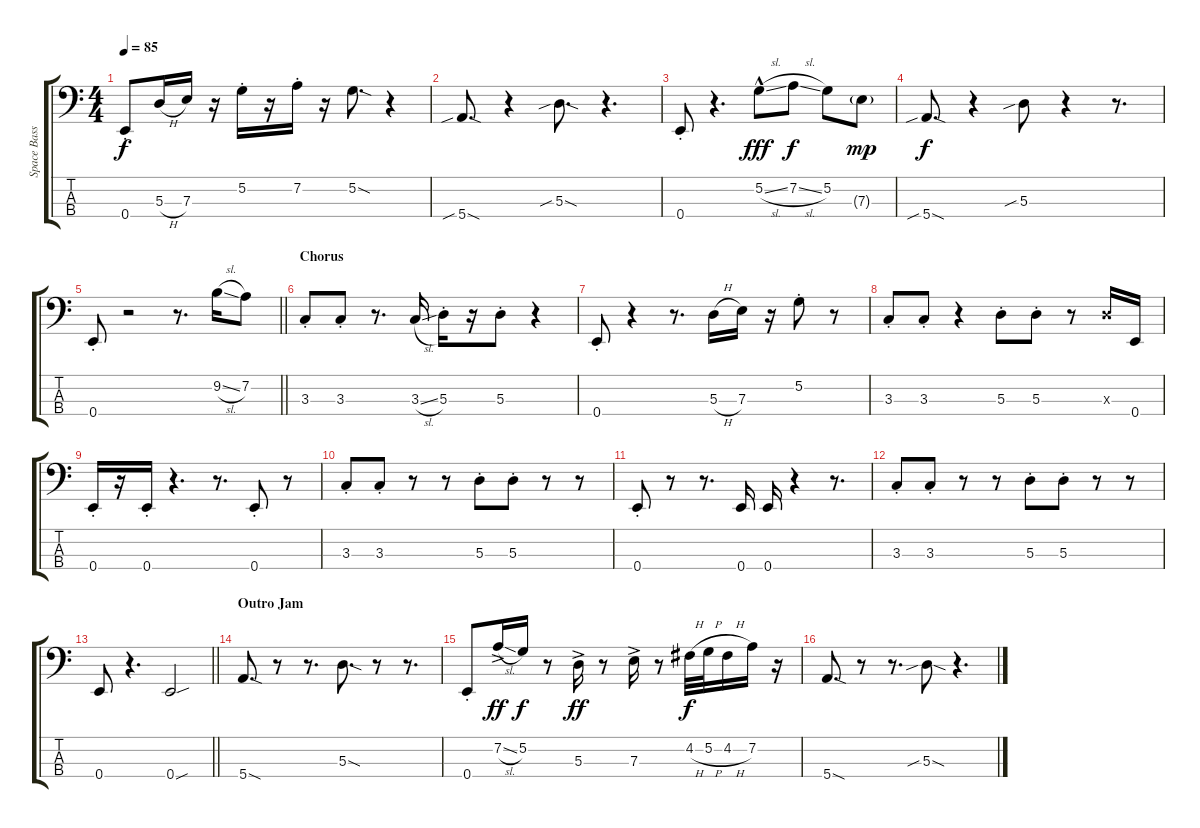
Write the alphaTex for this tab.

\track ("Space Bass" "Space Bass") {instrument slapbass2}
\staff {score tabs}
\tuning (G2 D2 A1 E1) {hide}
\ts (4 4)
\tempo 85
\clef f4
\ks c
0.4{st}.8{dy f} 5.3{h}.16 7.3.16 r.16 5.2{st}.16 r.16 7.2{st}.16 r.16 5.2{sod}.8{d} r.4 |
5.4{sib sod}.8{d} r.4 5.3{sib sod}.8{d} r.4{d} |
0.4{st}.8 r.4{d} 5.2{sl hac}.8{dy fff} 7.2{sl}.8{dy f} 5.2.8 7.3{g}.8{dy mp} |
5.4{sib sod}.8{d dy f} r.4 5.3{sib}.8 r.4 r.8{d} |
\barLineRight lightlight
0.4{st}.8 r.2 r.8{d} 9.2{sl}.16 7.2.8 |
\section ("" "Chorus")
3.3{st}.8 3.3{st}.8 r.8{d} 3.3{sl}.16 5.3{st}.16 r.16 5.3{st}.8 r.4 |
0.4{st}.8 r.4 r.8{d} 5.3{h}.16 7.3.16 r.16 5.2{st}.8 r.8 |
3.3{st}.8 3.3{st}.8 r.4 5.3{st}.8 5.3{st}.8 r.8 5.3{x}.16 0.4.16 |
0.4{st}.16 r.16 0.4{st}.16 r.4{d} r.8{d} 0.4{st}.8 r.8 |
3.3{st}.8 3.3{st}.8 r.8 r.8 5.3{st}.8 5.3{st}.8 r.8 r.8 |
0.4{st}.8 r.8 r.8{d} 0.4.16 0.4.16 r.4 r.8{d} |
3.3{st}.8 3.3{st}.8 r.8 r.8 5.3{st}.8 5.3{st}.8 r.8 r.8 |
\barLineRight lightlight
0.4.8 r.4{d} 0.4{sou}.2 |
\section ("" "Outro Jam")
5.4{sod}.8{d} r.8 r.8{d} 5.3{sod}.8{d} r.8 r.8{d} |
0.4{st}.8 7.2{sl ac}.16{dy ff} 5.2.16{dy f} r.8 5.3{ac}.16{dy ff} r.8 7.3{ac}.16 r.8 4.2{h}.32{dy f} 5.2{h}.32 4.2{h}.16 7.2.16 r.16 |
5.4{sod}.8{d} r.8 r.8{d} 5.3{sib sod}.8 r.4{d}
